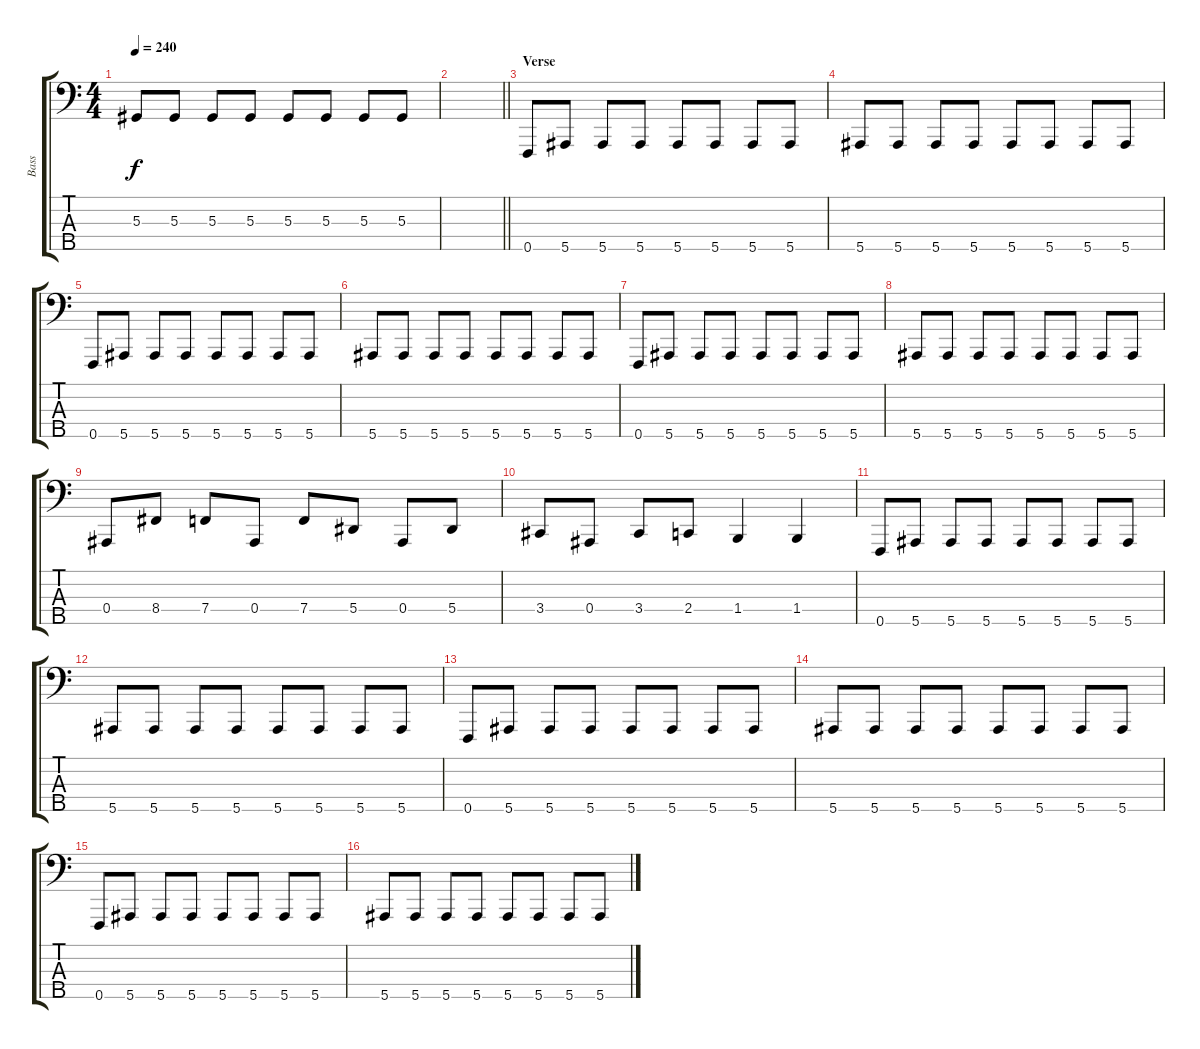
\track ("Bass" "Bass") {instrument electricbasspick}
\staff {score tabs}
\tuning (Db2 Ab1 Eb1 Bb0 F0) {hide}
\ts (4 4)
\tempo 240
\clef f4
\ks c
5.3.8{dy f} 5.3.8 5.3.8 5.3.8 5.3.8 5.3.8 5.3.8 5.3.8 |
\barLineRight lightlight
|
\section ("" "Verse")
0.5.8 5.5.8 5.5.8 5.5.8 5.5.8 5.5.8 5.5.8 5.5.8 |
5.5.8 5.5.8 5.5.8 5.5.8 5.5.8 5.5.8 5.5.8 5.5.8 |
0.5.8 5.5.8 5.5.8 5.5.8 5.5.8 5.5.8 5.5.8 5.5.8 |
5.5.8 5.5.8 5.5.8 5.5.8 5.5.8 5.5.8 5.5.8 5.5.8 |
0.5.8 5.5.8 5.5.8 5.5.8 5.5.8 5.5.8 5.5.8 5.5.8 |
5.5.8 5.5.8 5.5.8 5.5.8 5.5.8 5.5.8 5.5.8 5.5.8 |
0.4.8 8.4.8 7.4.8 0.4.8 7.4.8 5.4.8 0.4.8 5.4.8 |
3.4.8 0.4.8 3.4.8 2.4.8 1.4.4 1.4.4 |
0.5.8 5.5.8 5.5.8 5.5.8 5.5.8 5.5.8 5.5.8 5.5.8 |
5.5.8 5.5.8 5.5.8 5.5.8 5.5.8 5.5.8 5.5.8 5.5.8 |
0.5.8 5.5.8 5.5.8 5.5.8 5.5.8 5.5.8 5.5.8 5.5.8 |
5.5.8 5.5.8 5.5.8 5.5.8 5.5.8 5.5.8 5.5.8 5.5.8 |
0.5.8 5.5.8 5.5.8 5.5.8 5.5.8 5.5.8 5.5.8 5.5.8 |
5.5.8 5.5.8 5.5.8 5.5.8 5.5.8 5.5.8 5.5.8 5.5.8
